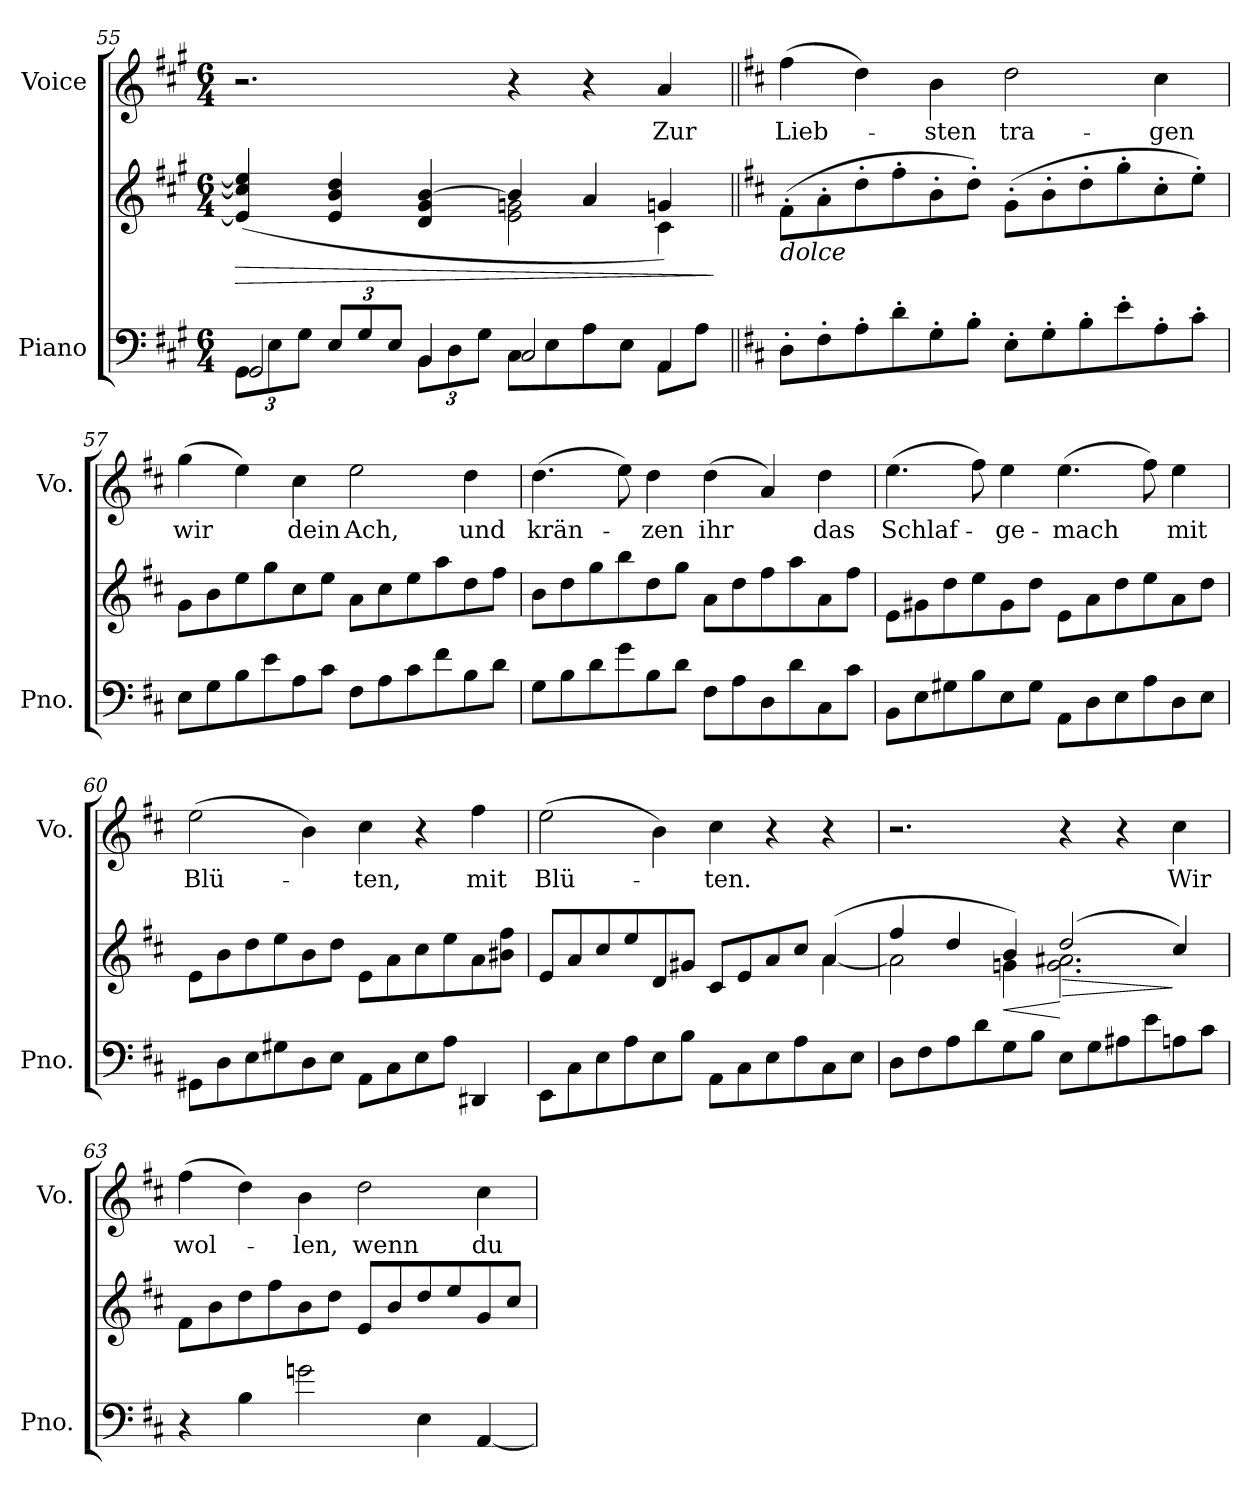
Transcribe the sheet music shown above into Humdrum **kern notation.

**kern	**kern	**dynam	**kern	**text
*part2	*part2	*part2	*part1	*part1
*staff3	*staff2	*staff2/3	*staff1	*staff1
*I"Piano	*	*	*I"Voice	*
*I'Pno.	*	*	*I'Vo.	*
!!LO:LB:g=z
*clefF4	*clefG2	*	*clefG2	*
*k[f#c#g#]	*k[f#c#g#]	*	*k[f#c#g#]	*
*M6/4	*M6/4	*	*M6/4	*
*Xbrackettup	*	*	*	*
=55	=55	=55	=55	=55
*^	*	*	*	*
!	!	!	!LO:HP:b	!	!
*	*	*^	*	*	*
12GG#\L	2GG#/	(4e/] 4cc#/] 4ee/]	2.ryy	>	2.r	.
12E\	.	.	.	.	.	.
12G#\J	.	.	.	.	.	.
12E/L	.	4e/ 4b/ 4dd/	.	.	.	.
12G#/	.	.	.	.	.	.
12E/J	.	.	.	.	.	.
12BB\L	4BB/	4d/ 4g#/ [4b/	.	.	.	.
12D\	.	.	.	.	.	.
12G#\J	.	.	.	.	.	.
8C#\L	2C#/	4b/]	2e\ 2gn\	.	4r	.
8E\	.	.	.	.	.	.
8A\	.	4a/	.	.	4r	.
8E\J	.	.	.	.	.	.
!	!	!	!	!	!	!LO:LY:b
8AA\L	4AA/	4gnj/)	4c#\	.	4a/	Zur
8A\J	.	.	.	.	.	.
*v	*v	*	*	*	*	*
*	*v	*v	*	*	*
.	.	]	.	.
!!LO:LB:g=z
=56||	=56||	=56||	=56||	=56||
*k[f#c#]	*k[f#c#]	*	*k[f#c#]	*
!	!LO:TX:b:i:t=dolce	!	!	!
!	!	!	!	!LO:LY:b
8D'\L	(8f#'\L	.	(4ff#\	Lieb-
8F#'\	8a'\	.	.	.
8A'\	8dd'\	.	4dd\)	.
8d'\	8ff#'\	.	.	.
!	!	!	!	!LO:LY:b
8G'\	8b'\	.	4b\	-sten
8B'\J	8dd'\J)	.	.	.
!	!	!	!	!LO:LY:b
8E'\L	(8g'\L	.	2dd\	tra-
8G'\	8b'\	.	.	.
8B'\	8dd'\	.	.	.
8e'\	8gg'\	.	.	.
!	!	!	!	!LO:LY:b
8A'\	8cc#'\	.	4cc#\	-gen
8c#'\J	8ee'\J)	.	.	.
=57	=57	=57	=57	=57
!	!	!	!	!LO:LY:b
8E\L	8g\L	.	(4gg\	wir
8G\	8b\	.	.	.
8B\	8ee\	.	4ee\)	.
8e\	8gg\	.	.	.
!	!	!	!	!LO:LY:b
8A\	8cc#\	.	4cc#\	dein
8c#\J	8ee\J	.	.	.
!	!	!	!	!LO:LY:b
8F#\L	8a\L	.	2ee\	Ach,
8A\	8cc#\	.	.	.
8c#\	8ee\	.	.	.
8f#\	8aa\	.	.	.
!	!	!	!	!LO:LY:b
8B\	8dd\	.	4dd\	und
8d\J	8ff#\J	.	.	.
!!LO:PB:g=z
=58	=58	=58	=58	=58
!	!	!	!	!LO:LY:b
8G\L	8b\L	.	(4.dd\	krän-
8B\	8dd\	.	.	.
8d\	8gg\	.	.	.
8g\	8bb\	.	8ee\)	.
!	!	!	!	!LO:LY:b
8B\	8dd\	.	4dd\	-zen
8d\J	8gg\J	.	.	.
!	!	!	!	!LO:LY:b
8F#\L	8a\L	.	(4dd\	ihr
8A\	8dd\	.	.	.
8D\	8ff#\	.	4a/)	.
8d\	8aa\	.	.	.
!	!	!	!	!LO:LY:b
8C#\	8a\	.	4dd\	das
8c#\J	8ff#\J	.	.	.
=59	=59	=59	=59	=59
!	!	!	!	!LO:LY:b
8BB\L	8e\L	.	(4.ee\	Schlaf-
8E\	8g#X\	.	.	.
8G#X\	8dd\	.	.	.
8B\	8ee\	.	8ff#\)	.
!	!	!	!	!LO:LY:b
8E\	8g#\	.	4ee\	ge-
8G#\J	8dd\J	.	.	.
!	!	!	!	!LO:LY:b
8AA\L	8e\L	.	(4.ee\	-mach
8D\	8a\	.	.	.
8E\	8dd\	.	.	.
8A\	8ee\	.	8ff#\)	.
!	!	!	!	!LO:LY:b
8D\	8a\	.	4ee\	mit
8E\J	8dd\J	.	.	.
!!LO:LB:g=z
=60	=60	=60	=60	=60
!	!	!	!	!LO:LY:b
8GG#X\L	8e\L	.	(2ee\	Blü-
8D\	8b\	.	.	.
8E\	8dd\	.	.	.
8G#X\	8ee\	.	.	.
8D\	8b\	.	4b\)	.
8E\J	8dd\J	.	.	.
!	!	!	!	!LO:LY:b
8AA\L	8e\L	.	4cc#\	-ten,
8C#\	8a\	.	.	.
8E\	8cc#\	.	4r	.
8A\J	8ee\	.	.	.
!	!	!	!	!LO:LY:b
4DD#X/	8a\	.	4ff#\	mit
.	8b#X\ 8ff#\J	.	.	.
=61	=61	=61	=61	=61
*	*^	*	*	*
!	!	!	!	!	!LO:LY:b
8EE\L	8e/L	4ryy	.	(2ee\	Blü-
8C#\	8a/	.	.	.	.
*	*v	*v	*	*	*
8E\	8cc#/	.	.	.
8A\	8ee/	.	.	.
8E\	8d/	.	4b\)	.
8B\J	8g#X/J	.	.	.
!	!	!	!	!LO:LY:b
8AA\L	8c#/L	.	4cc#\	-ten.
8C#\	8e/	.	.	.
8E\	8a/	.	4r	.
8A\	8cc#/J	.	.	.
*	*^	*	*	*
8C#\	(4a/	[4a\	.	4r	.
8E\J	.	.	.	.	.
!!LO:LB:g=z
=62	=62	=62	=62	=62	=62
8D\L	4ff#/	2a\]	.	2.r	.
8F#\	.	.	.	.	.
8A\	4dd/	.	.	.	.
8d\	.	.	.	.	.
!	!	!	!LO:HP:b	!	!
8G\	4b/)	4gn\	<	.	.
8B\J	.	.	.	.	.
!	!	!	!LO:HP:n=1:b	!	!
8E\L	(2dd/	2.g\ 2.a#X\	[ >	4r	.
8G\	.	.	.	.	.
8A#X\	.	.	.	4r	.
8e\	.	.	.	.	.
!	!	!	!	!	!LO:LY:b
8An\	4cc#/)	.	]	4cc#\	Wir
8c#\J	.	.	.	.	.
*	*v	*v	*	*	*
=63	=63	=63	=63	=63
!	!	!	!	!LO:LY:b
4r	8f#\L	.	(4ff#\	wol-
.	8b\	.	.	.
4B\	8dd\	.	4dd\)	.
.	8ff#\	.	.	.
!	!	!	!	!LO:LY:b
2gn\	8b\	.	4b\	-len,
.	8dd\J	.	.	.
!	!	!	!	!LO:LY:b
.	8e/L	.	2dd\	wenn
.	8b/	.	.	.
4E\	8dd/	.	.	.
.	8ee/	.	.	.
!	!	!	!	!LO:LY:b
[4AA/	8g/	.	4cc#\	du
.	8cc#/J	.	.	.
=	=	=	=	=
*-	*-	*-	*-	*-
